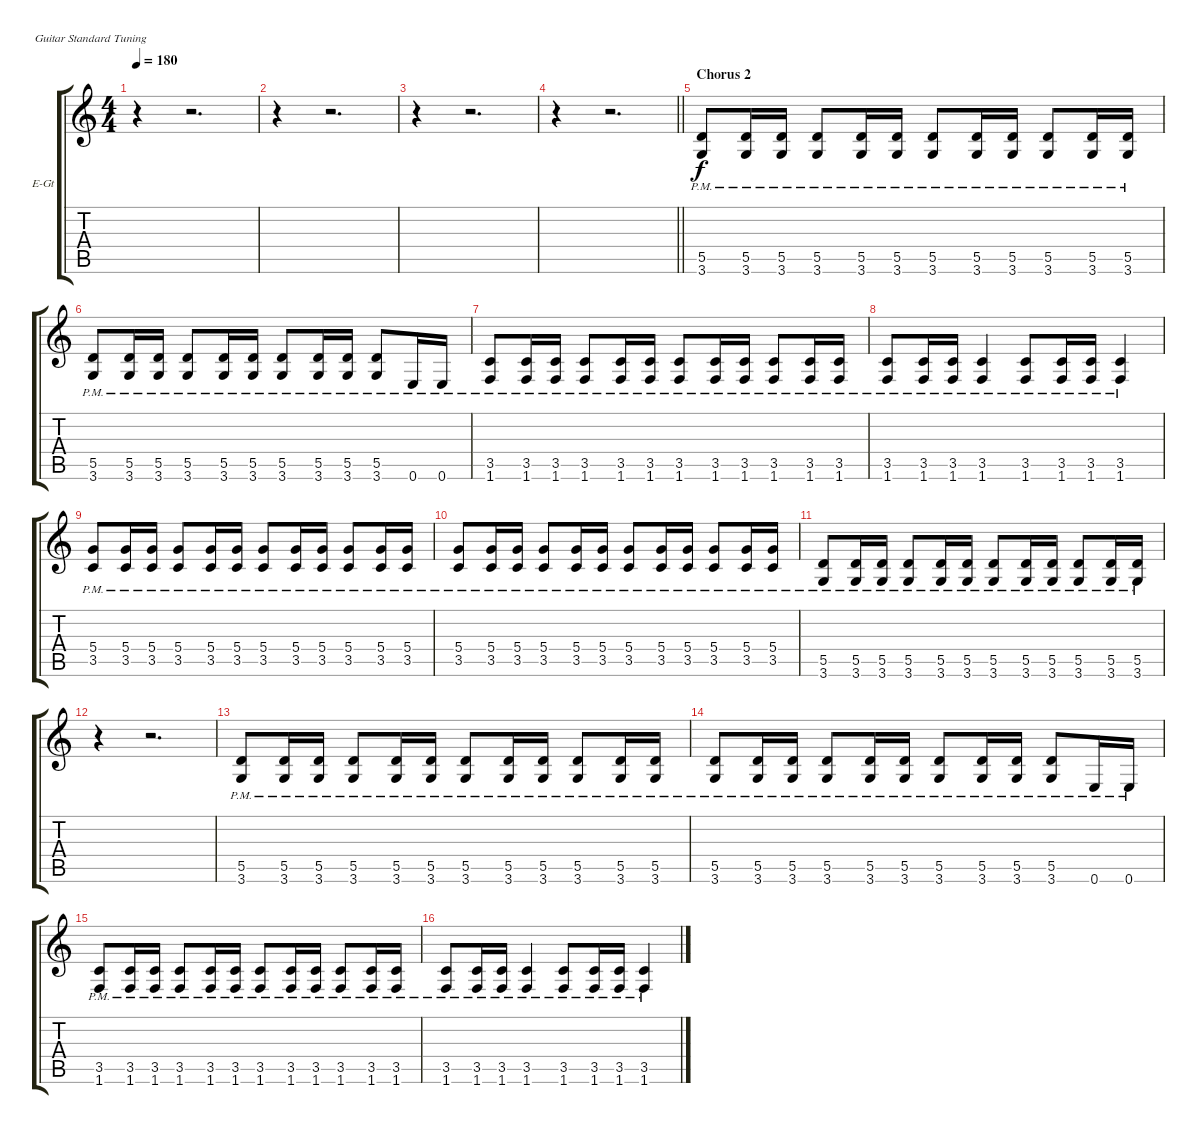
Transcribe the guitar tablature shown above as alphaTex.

\bracketExtendMode groupsimilarinstruments
\firstSystemTrackNameOrientation horizontal
\otherSystemsTrackNameOrientation horizontal
\track ("Overdub" "E-Gt") {instrument overdrivenguitar}
\staff {score tabs}
\tuning (E4 B3 G3 D3 A2 E2)
\ts (4 4)
\tempo 180
\clef g2
\ks c
r.4{dy f} r.2{d} |
r.4 r.2{d} |
r.4 r.2{d} |
\barLineRight lightlight
r.4 r.2{d} |
\section ("" "Chorus 2")
(5.5{pm} 3.6{pm}).8 (5.5{pm} 3.6{pm}).16 (5.5{pm} 3.6{pm}).16 (5.5{pm} 3.6{pm}).8 (5.5{pm} 3.6{pm}).16 (5.5{pm} 3.6{pm}).16 (5.5{pm} 3.6{pm}).8 (5.5{pm} 3.6{pm}).16 (5.5{pm} 3.6{pm}).16 (5.5{pm} 3.6{pm}).8 (5.5{pm} 3.6{pm}).16 (5.5{pm} 3.6{pm}).16 |
(5.5{pm} 3.6{pm}).8 (5.5{pm} 3.6{pm}).16 (5.5{pm} 3.6{pm}).16 (5.5{pm} 3.6{pm}).8 (5.5{pm} 3.6{pm}).16 (5.5{pm} 3.6{pm}).16 (5.5{pm} 3.6{pm}).8 (5.5{pm} 3.6{pm}).16 (5.5{pm} 3.6{pm}).16 (5.5{pm} 3.6{pm}).8 0.6{pm}.16 0.6{pm}.16 |
(3.5{pm} 1.6{pm}).8 (3.5{pm} 1.6{pm}).16 (3.5{pm} 1.6{pm}).16 (3.5{pm} 1.6{pm}).8 (3.5{pm} 1.6{pm}).16 (3.5{pm} 1.6{pm}).16 (3.5{pm} 1.6{pm}).8 (3.5{pm} 1.6{pm}).16 (3.5{pm} 1.6{pm}).16 (3.5{pm} 1.6{pm}).8 (3.5{pm} 1.6{pm}).16 (3.5{pm} 1.6{pm}).16 |
(3.5{pm} 1.6{pm}).8 (3.5{pm} 1.6{pm}).16 (3.5{pm} 1.6{pm}).16 (3.5{pm} 1.6{pm}).4 (3.5{pm} 1.6{pm}).8 (3.5{pm} 1.6{pm}).16 (3.5{pm} 1.6{pm}).16 (3.5{pm} 1.6{pm}).4 |
(5.4{pm} 3.5{pm}).8 (5.4{pm} 3.5{pm}).16 (5.4{pm} 3.5{pm}).16 (5.4{pm} 3.5{pm}).8 (5.4{pm} 3.5{pm}).16 (5.4{pm} 3.5{pm}).16 (5.4{pm} 3.5{pm}).8 (5.4{pm} 3.5{pm}).16 (5.4{pm} 3.5{pm}).16 (5.4{pm} 3.5{pm}).8 (5.4{pm} 3.5{pm}).16 (5.4{pm} 3.5{pm}).16 |
(5.4{pm} 3.5{pm}).8 (5.4{pm} 3.5{pm}).16 (5.4{pm} 3.5{pm}).16 (5.4{pm} 3.5{pm}).8 (5.4{pm} 3.5{pm}).16 (5.4{pm} 3.5{pm}).16 (5.4{pm} 3.5{pm}).8 (5.4{pm} 3.5{pm}).16 (5.4{pm} 3.5{pm}).16 (5.4{pm} 3.5{pm}).8 (5.4{pm} 3.5{pm}).16 (5.4{pm} 3.5{pm}).16 |
(5.5{pm} 3.6{pm}).8 (5.5{pm} 3.6{pm}).16 (5.5{pm} 3.6{pm}).16 (5.5{pm} 3.6{pm}).8 (5.5{pm} 3.6{pm}).16 (5.5{pm} 3.6{pm}).16 (5.5{pm} 3.6{pm}).8 (5.5{pm} 3.6{pm}).16 (5.5{pm} 3.6{pm}).16 (5.5{pm} 3.6{pm}).8 (5.5{pm} 3.6{pm}).16 (5.5{pm} 3.6{pm}).16 |
r.4 r.2{d} |
(5.5{pm} 3.6{pm}).8 (5.5{pm} 3.6{pm}).16 (5.5{pm} 3.6{pm}).16 (5.5{pm} 3.6{pm}).8 (5.5{pm} 3.6{pm}).16 (5.5{pm} 3.6{pm}).16 (5.5{pm} 3.6{pm}).8 (5.5{pm} 3.6{pm}).16 (5.5{pm} 3.6{pm}).16 (5.5{pm} 3.6{pm}).8 (5.5{pm} 3.6{pm}).16 (5.5{pm} 3.6{pm}).16 |
(5.5{pm} 3.6{pm}).8 (5.5{pm} 3.6{pm}).16 (5.5{pm} 3.6{pm}).16 (5.5{pm} 3.6{pm}).8 (5.5{pm} 3.6{pm}).16 (5.5{pm} 3.6{pm}).16 (5.5{pm} 3.6{pm}).8 (5.5{pm} 3.6{pm}).16 (5.5{pm} 3.6{pm}).16 (5.5{pm} 3.6{pm}).8 0.6{pm}.16 0.6{pm}.16 |
(3.5{pm} 1.6{pm}).8 (3.5{pm} 1.6{pm}).16 (3.5{pm} 1.6{pm}).16 (3.5{pm} 1.6{pm}).8 (3.5{pm} 1.6{pm}).16 (3.5{pm} 1.6{pm}).16 (3.5{pm} 1.6{pm}).8 (3.5{pm} 1.6{pm}).16 (3.5{pm} 1.6{pm}).16 (3.5{pm} 1.6{pm}).8 (3.5{pm} 1.6{pm}).16 (3.5{pm} 1.6{pm}).16 |
(3.5{pm} 1.6{pm}).8 (3.5{pm} 1.6{pm}).16 (3.5{pm} 1.6{pm}).16 (3.5{pm} 1.6{pm}).4 (3.5{pm} 1.6{pm}).8 (3.5{pm} 1.6{pm}).16 (3.5{pm} 1.6{pm}).16 (3.5{pm} 1.6{pm}).4
